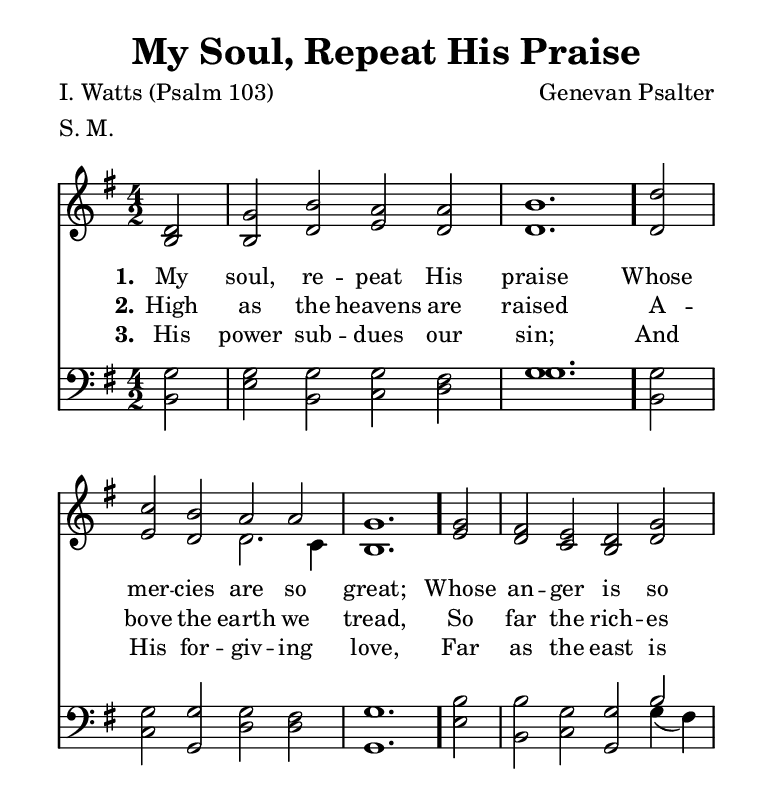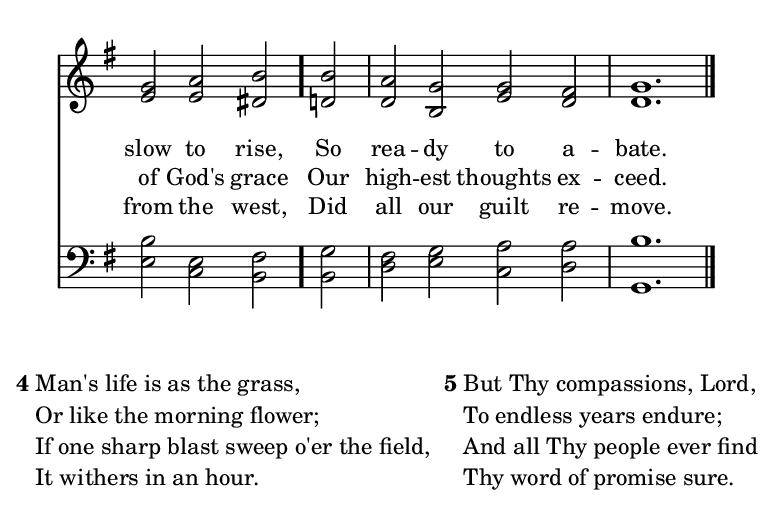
\include "common/global.ily"
\paper {
  \include "common/paper.ily"
  ragged-bottom = ##t
  ragged-last-bottom = ##t
  systems-per-page = #(cond (is-eogsized 2) (#t #f))
  page-count = #(cond (is-eogsized 1) (#t #f))
}

\header{
  hymnnumber = "99"
  title = "My Soul, Repeat His Praise"
  tunename = "St. Michael"
  meter = "S. M."
  poet = "I. Watts (Psalm 103)"
  composer = "Genevan Psalter"
  %copyright = ""
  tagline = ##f
}

% for fermata in MIDI
ta = { \tempo 4=160 }
tb = { \tempo 4=80 }

patternAA = { c2 | c2 c2 c2 c2 | c1. }
patternAB = { c2 | c2 c2 c2. c4 | c1. }
patternBA = { c2 | c2 c2 c2 c2 | c2 c2 c2 }
patternBB = { c2 | c2 c2 c2 c4( c4) | c2 c2 c2 }

global = {
  \include "common/overrides.ily"
  \override Staff.TimeSignature.style = #'numbered
  \time 4/2
  \override Score.MetronomeMark.transparent = ##t % hide all fermata changes too
  \ta
  \key g \major
  \partial 2
  \autoBeamOff
}

notesSoprano = {
\global
\relative c' {

  \changePitch \patternAA { d | g b a a | b }
  \changePitch \patternAA { d | c b a a | g }
  \changePitch \patternBA { g | fis e d g | g a b }
  \changePitch \patternAA { b | a g g fis | g }

  \bar "|."

}
}

notesAlto = {
\global
\relative e' {

  \changePitch \patternAA { b | b d e d | d }
  \changePitch \patternAB { d | e d d c | b }
  \changePitch \patternBA { e | d c b d | e e dis }
  \changePitch \patternAA { d! | d b e d | d }

}
}

notesTenor = {
\global
\relative a {

  \changePitch \patternAA { g | g g g fis | g }
  \changePitch \patternAA { g | g g g fis | g }
  \changePitch \patternBA { b | b g g b | b e, fis }
  \changePitch \patternAA { g | fis g a a | b }

}
}

notesBass = {
\global
\relative f, {

  \changePitch \patternAA { b | e b c d | g }
  \changePitch \patternAA { b, | c g d' d | g, }
  \changePitch \patternBB { e' | b c g g' fis | e c b }
  \changePitch \patternAA { b | d e c d | g, }

}
}

wordsA = \lyricmode {
\set stanza = "1."

My soul, re -- peat His praise \bar "."
Whose mer -- cies are so great; \bar "."
Whose an -- ger is so slow to rise, \bar "."
So rea -- dy to a -- bate. \bar "."

}

wordsB = \lyricmode {
\set stanza = "2."

High as the heavens are raised % original has "heaven's here ! probably wanted heav'ns
A -- bove the earth we tread,
So far the rich -- es of God's grace
Our high -- est thoughts ex -- ceed.

}

wordsC = \lyricmode {
\set stanza = "3."

His power sub -- dues our sin;
And His for -- giv -- ing love,
Far as the east is from the west,
Did all our guilt re -- move.

}

wordsD = \markuplist {

\line { Man's life is as the grass, }
\line { Or like the morning flower; }
\line { If one sharp blast sweep o'er the field, }
\line { It withers in an hour. }

}

wordsE = \markuplist {

\line { But Thy compassions, Lord, }
\line { To endless years endure; }
\line { And all Thy people ever find }
\line { Thy word of promise sure. }

}

\score {
  \context ChoirStaff <<
    \context Staff = upper <<
      \set ChoirStaff.systemStartDelimiter = #'SystemStartBar
      \set ChoirStaff.printPartCombineTexts = ##f
      \partcombine #'(2 . 9) \notesSoprano \notesAlto
      \context NullVoice = sopranos { \voiceOne << \notesSoprano >> }
      \context NullVoice = altos { \voiceTwo << \notesAlto >> }
      \context Lyrics = one   \lyricsto sopranos \wordsA
      \context Lyrics = two   \lyricsto sopranos \wordsB
      \context Lyrics = three \lyricsto sopranos \wordsC
    >>
    \context Staff = men <<
      \clef bass
      \set ChoirStaff.printPartCombineTexts = ##f
      \partcombine #'(2 . 9) \notesTenor \notesBass
      \context NullVoice = tenors { \voiceOne << \notesTenor >> }
      \context NullVoice = basses { \voiceTwo << \notesBass >> }
    >>
  >>
  \layout {
    \include "common/layout.ily"
  }
  \midi{
    \include "common/midi.ily"
  }
}

\noPageBreak

\markup { \fill-line {
  \hspace #0.1
  \line{ \bold 4 \column { \wordsD } }
  \hspace #0.1
  \line{ \bold 5 \column { \wordsE } }
  \hspace #0.1
} }

\version "2.19.49"  % necessary for upgrading to future LilyPond versions.

% vi:set et ts=2 sw=2 ai nocindent syntax=lilypond:
